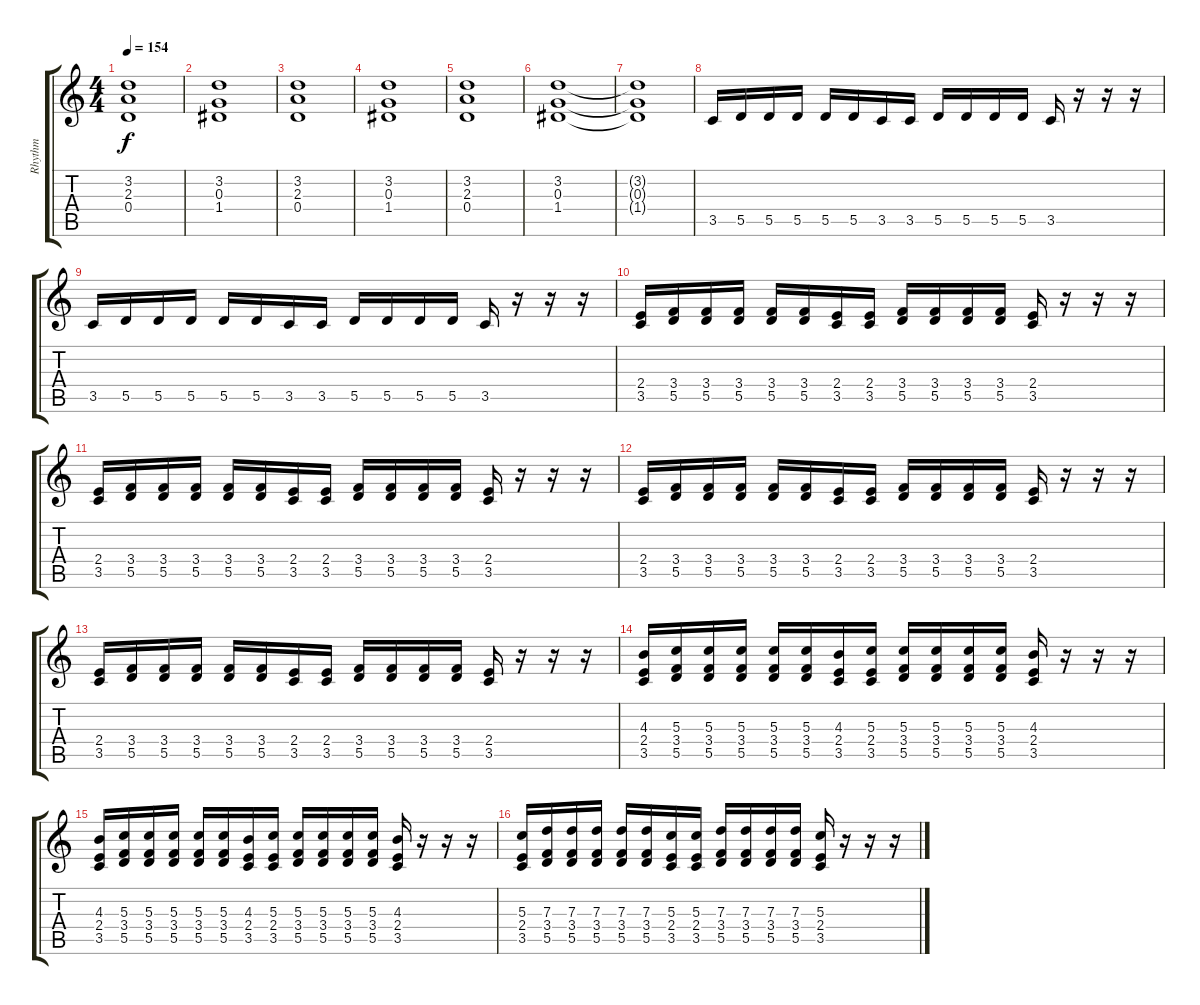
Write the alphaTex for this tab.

\track ("Rhythm" "Rhythm") {instrument electricguitarjazz}
\staff {score tabs}
\tuning (E4 B3 G3 D3 A2 E2) {hide}
\ts (4 4)
\tempo 154
\clef g2
\ks c
(3.2 2.3 0.4).1{dy f} |
(3.2 0.3 1.4).1 |
(3.2 2.3 0.4).1 |
(3.2 0.3 1.4).1 |
(3.2 2.3 0.4).1 |
(3.2 0.3 1.4).1 |
(3.2{t} 0.3{t} 1.4{t}).1 |
3.5.16{instrument distortionguitar} 5.5.16 5.5.16 5.5.16 5.5.16 5.5.16 3.5.16 3.5.16 5.5.16 5.5.16 5.5.16 5.5.16 3.5.16 r.16 r.16 r.16 |
3.5.16{instrument distortionguitar} 5.5.16 5.5.16 5.5.16 5.5.16 5.5.16 3.5.16 3.5.16 5.5.16 5.5.16 5.5.16 5.5.16 3.5.16 r.16 r.16 r.16 |
(2.4 3.5).16{instrument distortionguitar} (3.4 5.5).16 (3.4 5.5).16 (3.4 5.5).16 (3.4 5.5).16 (3.4 5.5).16 (2.4 3.5).16 (2.4 3.5).16 (3.4 5.5).16 (3.4 5.5).16 (3.4 5.5).16 (3.4 5.5).16 (2.4 3.5).16 r.16 r.16 r.16 |
(2.4 3.5).16{instrument distortionguitar} (3.4 5.5).16 (3.4 5.5).16 (3.4 5.5).16 (3.4 5.5).16 (3.4 5.5).16 (2.4 3.5).16 (2.4 3.5).16 (3.4 5.5).16 (3.4 5.5).16 (3.4 5.5).16 (3.4 5.5).16 (2.4 3.5).16 r.16 r.16 r.16 |
(2.4 3.5).16{instrument distortionguitar} (3.4 5.5).16 (3.4 5.5).16 (3.4 5.5).16 (3.4 5.5).16 (3.4 5.5).16 (2.4 3.5).16 (2.4 3.5).16 (3.4 5.5).16 (3.4 5.5).16 (3.4 5.5).16 (3.4 5.5).16 (2.4 3.5).16 r.16 r.16 r.16 |
(2.4 3.5).16{instrument distortionguitar} (3.4 5.5).16 (3.4 5.5).16 (3.4 5.5).16 (3.4 5.5).16 (3.4 5.5).16 (2.4 3.5).16 (2.4 3.5).16 (3.4 5.5).16 (3.4 5.5).16 (3.4 5.5).16 (3.4 5.5).16 (2.4 3.5).16 r.16 r.16 r.16 |
(4.3 2.4 3.5).16{instrument distortionguitar} (5.3 3.4 5.5).16 (5.3 3.4 5.5).16 (5.3 3.4 5.5).16 (5.3 3.4 5.5).16 (5.3 3.4 5.5).16 (4.3 2.4 3.5).16 (5.3 2.4 3.5).16 (5.3 3.4 5.5).16 (5.3 3.4 5.5).16 (5.3 3.4 5.5).16 (5.3 3.4 5.5).16 (4.3 2.4 3.5).16 r.16 r.16 r.16 |
(4.3 2.4 3.5).16{instrument distortionguitar} (5.3 3.4 5.5).16 (5.3 3.4 5.5).16 (5.3 3.4 5.5).16 (5.3 3.4 5.5).16 (5.3 3.4 5.5).16 (4.3 2.4 3.5).16 (5.3 2.4 3.5).16 (5.3 3.4 5.5).16 (5.3 3.4 5.5).16 (5.3 3.4 5.5).16 (5.3 3.4 5.5).16 (4.3 2.4 3.5).16 r.16 r.16 r.16 |
(5.3 2.4 3.5).16{instrument distortionguitar} (7.3 3.4 5.5).16 (7.3 3.4 5.5).16 (7.3 3.4 5.5).16 (7.3 3.4 5.5).16 (7.3 3.4 5.5).16 (5.3 2.4 3.5).16 (5.3 2.4 3.5).16 (7.3 3.4 5.5).16 (7.3 3.4 5.5).16 (7.3 3.4 5.5).16 (7.3 3.4 5.5).16 (5.3 2.4 3.5).16 r.16 r.16 r.16
